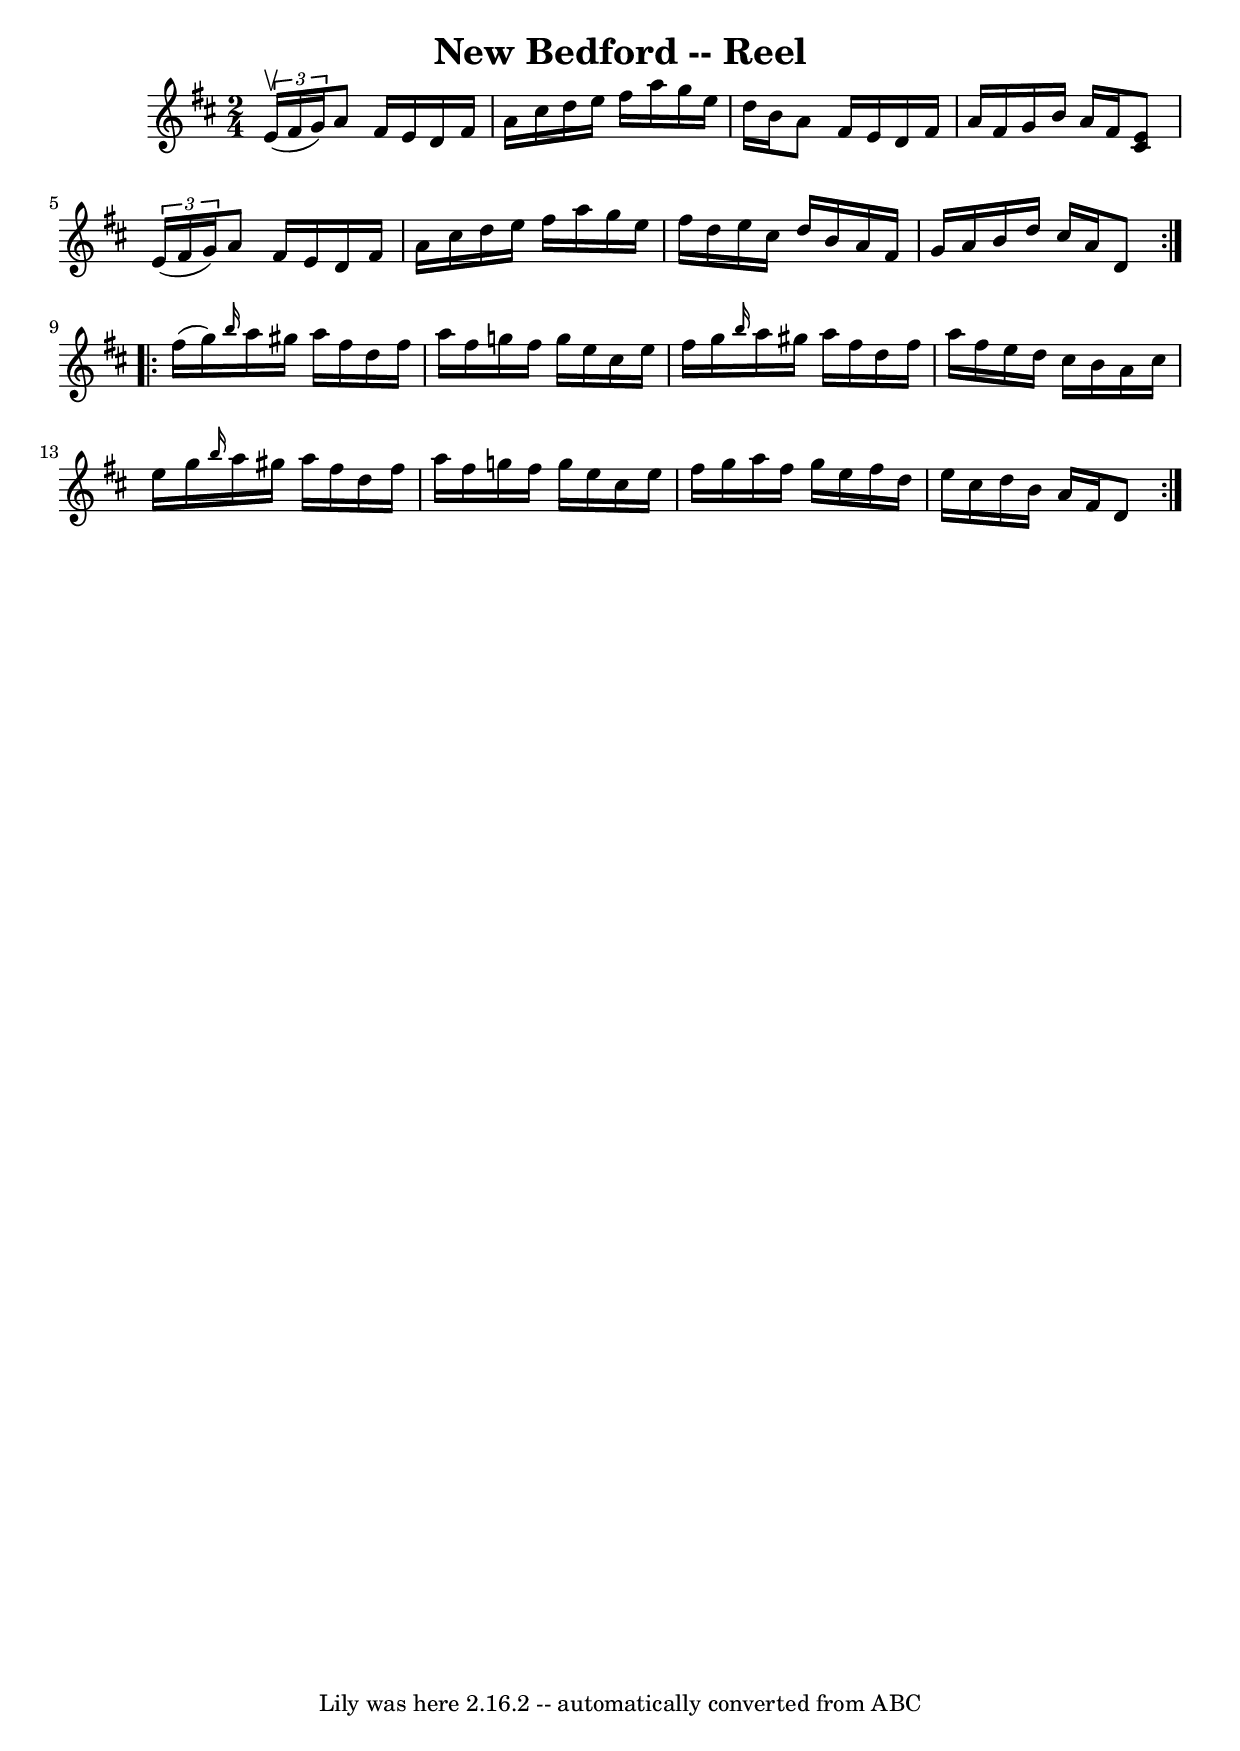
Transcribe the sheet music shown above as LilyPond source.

\version "2.16.2"
\include "Mammoth.ily"
\header {
  %% book = "Ryan's Mammoth Collection"
 crossRefNumber = "1"
 footnotes = "\\\\373"
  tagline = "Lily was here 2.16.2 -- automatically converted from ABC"
  title = "New Bedford -- Reel"

}
voicedefault =  {



  \repeat volta 2 {

    \time 2/4 
    \key d \major
    \times 2/3 { e'16^\upbow(fs'16 g'16)  	       }   |
 a'8 fs'16 e'16 d'16 fs'16 a'16 cs''16     |
 d''16 e''16 fs''16 a''16 g''16 e''16 d''16 b'16     |
 a'8 fs'16 e'16 d'16 fs'16 a'16 fs'16     |
 g'16 b'16 a'16 fs'16  << cs'8 e'8   >> \times 2/3 {  
 e'16 (fs'16 g'16)      }    |
 a'8 fs'16 e'16 d'16 fs'16 a'16 cs''16     |
 d''16 e''16 fs''16 a''16 g''16 e''16 fs''16 d''16     |
 e''16 cs''16 d''16 b'16 a'16 fs'16 g'16 a'16     |
 b'16 d''16 cs''16   
 a'16 d'8  
  }     
  \repeat volta 2 { fs''16 (g''16)  |
    
    \grace { b''16  
	   } a''16 gs''16 a''16 fs''16 d''16 fs''16 a''16 fs''16     |
 g''!16 fs''16 g''16 e''16 cs''16 e''16 fs''16 g''16     |
    \grace { b''16  
	   } a''16 gs''16 a''16 fs''16 d''16 fs''16 a''16 fs''16      |
 e''16 d''16 cs''16 b'16 a'16 cs''16 e''16 g''16     |
    \grace { b''16  
	   } a''16 gs''16 a''16 fs''16 d''16 fs''16 a''16 fs''16     |
 g''!16 fs''16 g''16 e''16 cs''16 e''16 fs''16 g''16     |
 a''16 fs''16 g''16 e''16 fs''16 d''16 e''16 cs''16     |
    
 d''16 b'16 a'16 fs'16 d'8    
  }   

}

\score{
  <<

    \context Staff="default"
    {
      \voicedefault 
      
    }

  >>
  \layout {
    
  }
  \midi {
  }

}
